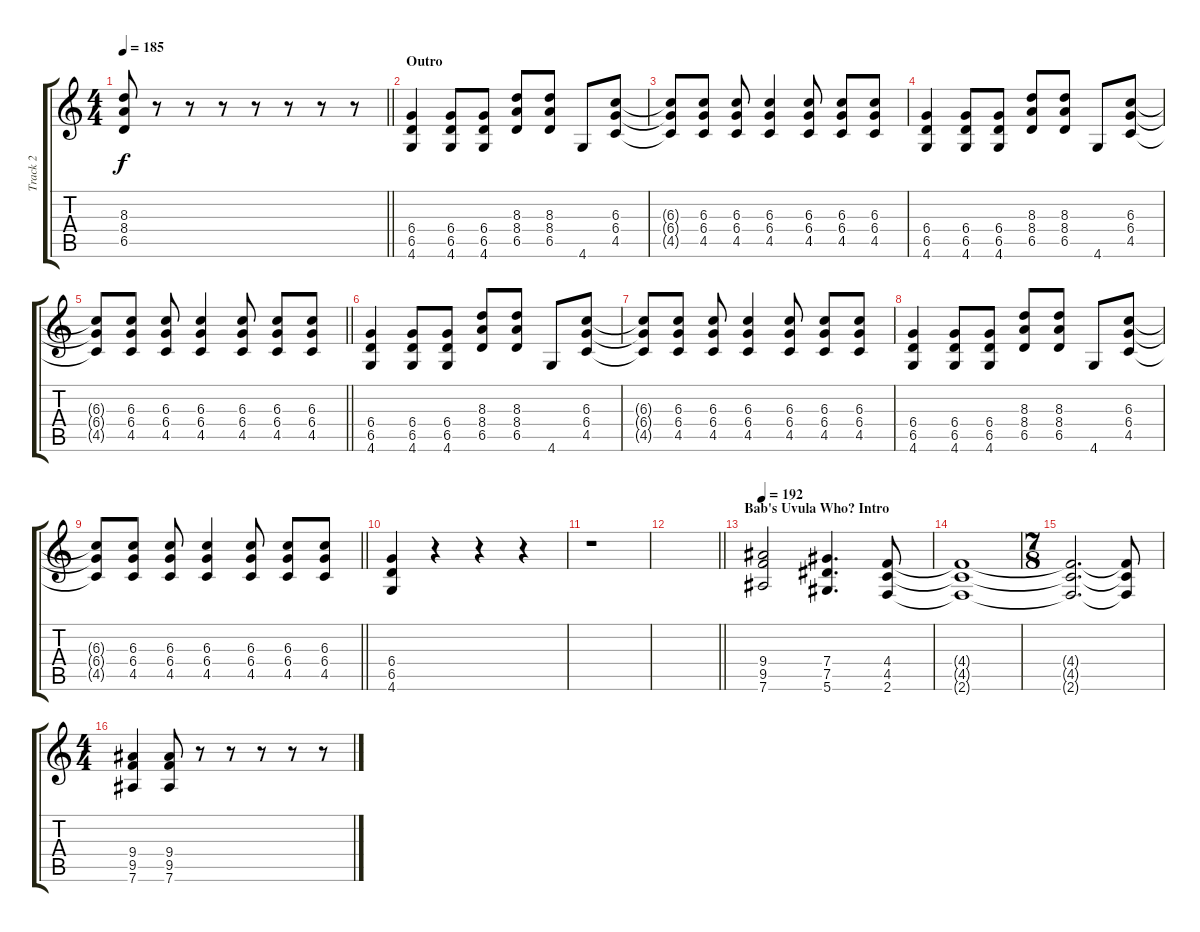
\track ("Track 2" "Track 2") {instrument distortionguitar}
\staff {score tabs}
\tuning (Eb4 Bb3 Gb3 Db3 Ab2 Eb2) {hide}
\ts (4 4)
\tempo 185
\clef g2
\barLineRight lightlight
\ks c
(8.3{t} 8.4{t} 6.5{t}).8{dy f} r.8 r.8 r.8 r.8 r.8 r.8 r.8 |
\section ("" "Outro")
(6.4 6.5 4.6).4 (6.4 6.5 4.6).8 (6.4 6.5 4.6).8 (8.3 8.4 6.5).8 (8.3 8.4 6.5).8 4.6.8 (6.3 6.4 4.5).8 |
(6.3{t} 6.4{t} 4.5{t}).8 (6.3 6.4 4.5).8 (6.3 6.4 4.5).8 (6.3 6.4 4.5).4 (6.3 6.4 4.5).8 (6.3 6.4 4.5).8 (6.3 6.4 4.5).8 |
(6.4 6.5 4.6).4 (6.4 6.5 4.6).8 (6.4 6.5 4.6).8 (8.3 8.4 6.5).8 (8.3 8.4 6.5).8 4.6.8 (6.3 6.4 4.5).8 |
\barLineRight lightlight
(6.3{t} 6.4{t} 4.5{t}).8 (6.3 6.4 4.5).8 (6.3 6.4 4.5).8 (6.3 6.4 4.5).4 (6.3 6.4 4.5).8 (6.3 6.4 4.5).8 (6.3 6.4 4.5).8 |
(6.4 6.5 4.6).4 (6.4 6.5 4.6).8 (6.4 6.5 4.6).8 (8.3 8.4 6.5).8 (8.3 8.4 6.5).8 4.6.8 (6.3 6.4 4.5).8 |
(6.3{t} 6.4{t} 4.5{t}).8 (6.3 6.4 4.5).8 (6.3 6.4 4.5).8 (6.3 6.4 4.5).4 (6.3 6.4 4.5).8 (6.3 6.4 4.5).8 (6.3 6.4 4.5).8 |
(6.4 6.5 4.6).4 (6.4 6.5 4.6).8 (6.4 6.5 4.6).8 (8.3 8.4 6.5).8 (8.3 8.4 6.5).8 4.6.8 (6.3 6.4 4.5).8 |
\barLineRight lightlight
(6.3{t} 6.4{t} 4.5{t}).8 (6.3 6.4 4.5).8 (6.3 6.4 4.5).8 (6.3 6.4 4.5).4 (6.3 6.4 4.5).8 (6.3 6.4 4.5).8 (6.3 6.4 4.5).8 |
(6.4 6.5 4.6).4 r.4 r.4 r.4 |
r.1 |
\barLineRight lightlight
|
\section ("" "Bab's Uvula Who? Intro")
\tempo 192
(9.4 9.5 7.6).2 (7.4 7.5 5.6).4{d} (4.4 4.5 2.6).8 |
(4.4{t} 4.5{t} 2.6{t}).1 |
\ts (7 8)
(4.4{t} 4.5{t} 2.6{t}).2{d} (4.4{t} 4.5{t} 2.6{t}).8 |
\ts (4 4)
(9.4 9.5 7.6).4 (9.4 9.5 7.6).8 r.8 r.8 r.8 r.8 r.8
